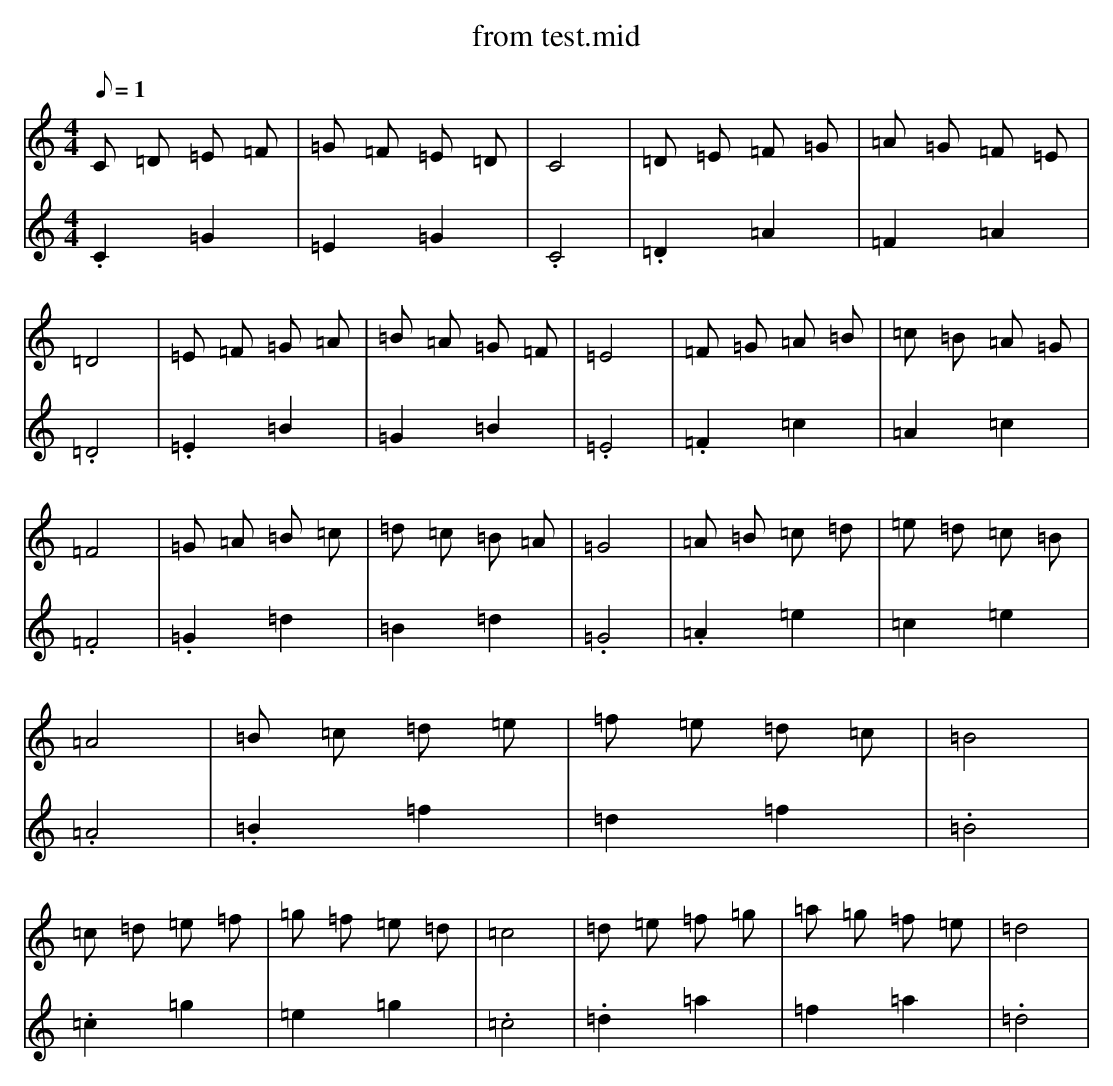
X:1
T: from test.mid
M: 4/4
L: 1
Q:1=120
K:C
V:1
C =D =E =F| =G =F =E =D| C4| =D =E =F =G| =A =G =F =E| =D4| =E =F =G =A| =B =A =G =F| =E4| =F =G =A =B| =c =B =A =G| =F4| =G =A =B =c| =d =c =B =A| =G4| =A =B =c =d| =e =d =c =B| =A4| =B =c =d =e| =f =e =d =c| =B4| =c =d =e =f| =g =f =e =d| =c4| =d =e =f =g| =a =g =f =e| =d4|
V:2
.C2 =G2| =E2 =G2| .C4| .=D2 =A2| =F2 =A2| .=D4| .=E2 =B2| =G2 =B2| .=E4| .=F2 =c2| =A2 =c2| .=F4| .=G2 =d2| =B2 =d2| .=G4| .=A2 =e2| =c2 =e2| .=A4| .=B2 =f2| =d2 =f2| .=B4| .=c2 =g2| =e2 =g2| .=c4| .=d2 =a2| =f2 =a2| .=d4|
